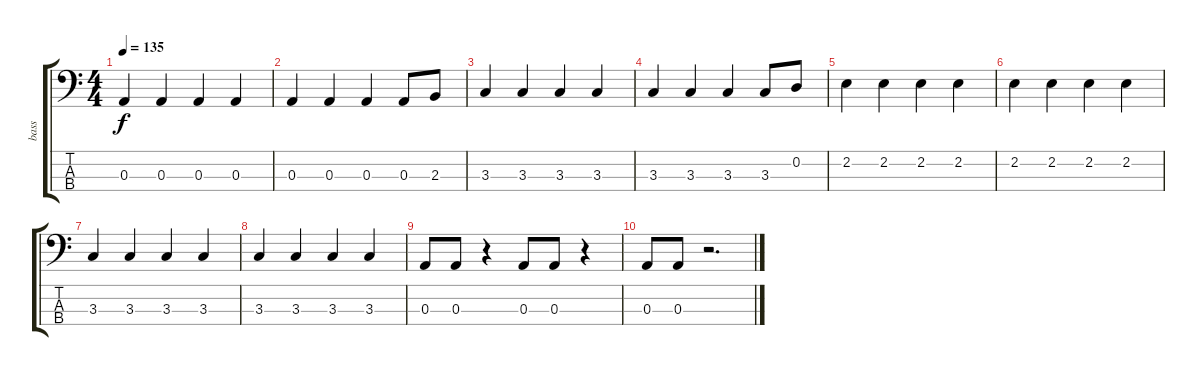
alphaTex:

\track ("bass" "bass") {instrument slapbass2}
\staff {score tabs}
\tuning (G2 D2 A1 E1) {hide}
\ts (4 4)
\tempo 135
\clef f4
\ks c
0.3.4{dy f} 0.3.4 0.3.4 0.3.4 |
0.3.4 0.3.4 0.3.4 0.3.8 2.3.8 |
3.3.4 3.3.4 3.3.4 3.3.4 |
3.3.4 3.3.4 3.3.4 3.3.8 0.2.8 |
2.2.4 2.2.4 2.2.4 2.2.4 |
2.2.4 2.2.4 2.2.4 2.2.4 |
3.3.4 3.3.4 3.3.4 3.3.4 |
3.3.4 3.3.4 3.3.4 3.3.4 |
0.3.8 0.3.8 r.4 0.3.8 0.3.8 r.4 |
0.3.8 0.3.8 r.2{d}
